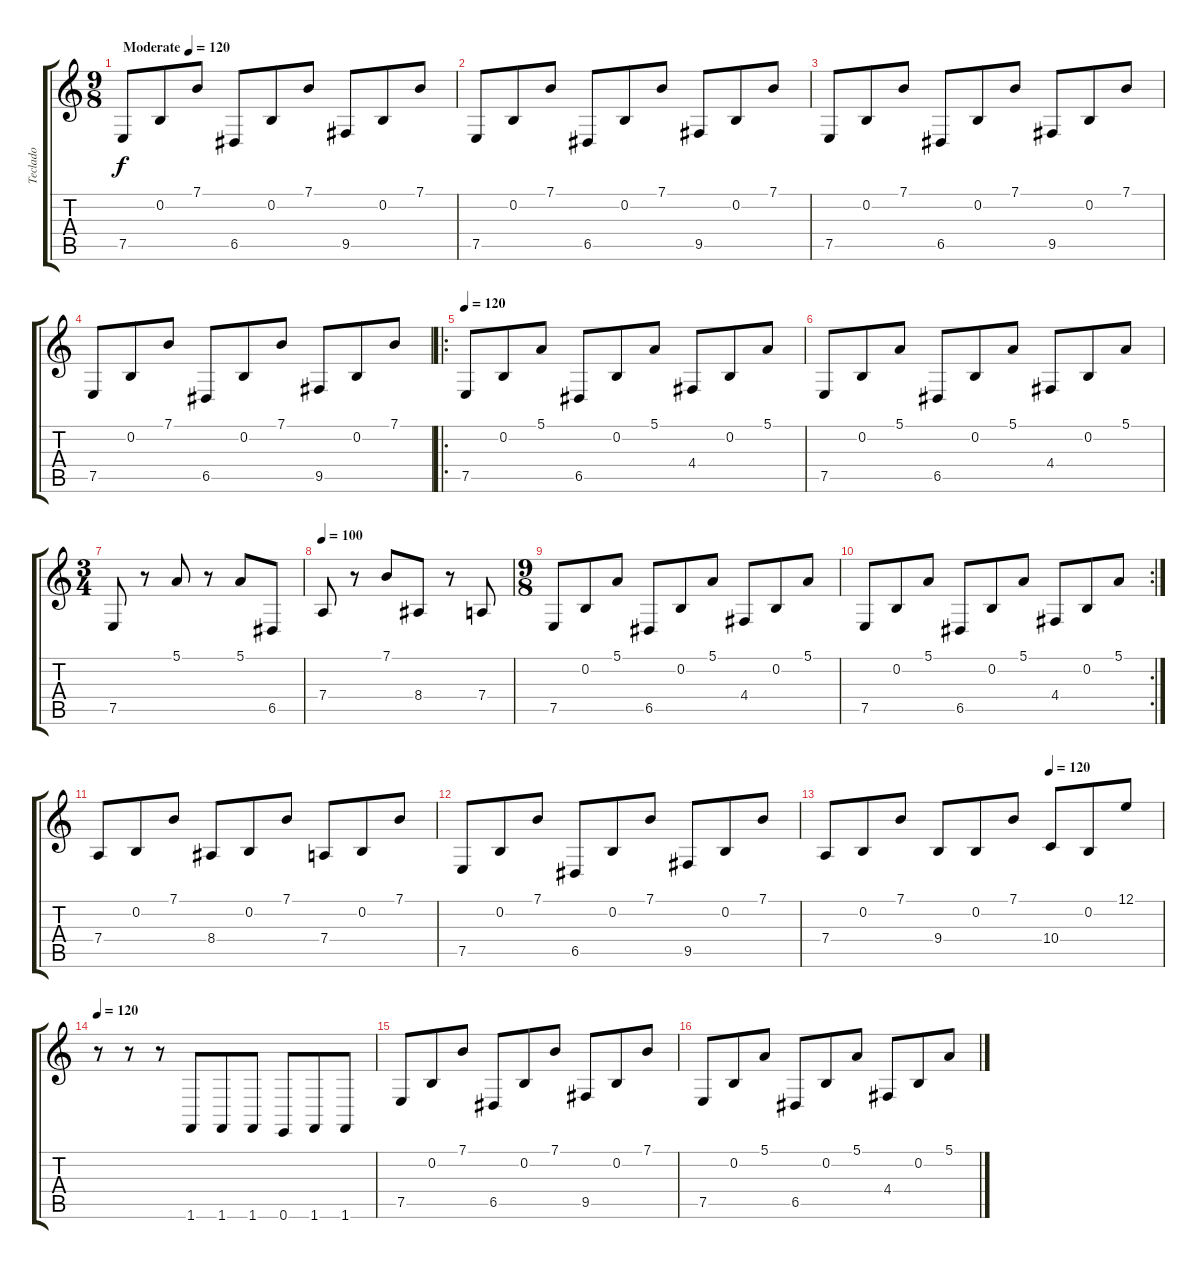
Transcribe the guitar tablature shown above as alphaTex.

\track ("Teclado" "Teclado") {instrument drawbarorgan}
\staff {score tabs}
\tuning (E4 B3 G3 D3 A2 E2) {hide}
\ts (9 8)
\tempo (120 "Moderate")
\clef g2
\ks c
7.5.8{dy f instrument drawbarorgan} 0.2.8 7.1.8 6.5.8 0.2.8 7.1.8 9.5.8 0.2.8 7.1.8 |
7.5.8 0.2.8 7.1.8 6.5.8 0.2.8 7.1.8 9.5.8 0.2.8 7.1.8 |
7.5.8 0.2.8 7.1.8 6.5.8 0.2.8 7.1.8 9.5.8 0.2.8 7.1.8 |
7.5.8 0.2.8 7.1.8 6.5.8 0.2.8 7.1.8 9.5.8 0.2.8 7.1.8 |
\ro
\tempo 120
7.5.8 0.2.8 5.1.8 6.5.8 0.2.8 5.1.8 4.4.8 0.2.8 5.1.8 |
7.5.8 0.2.8 5.1.8 6.5.8 0.2.8 5.1.8 4.4.8 0.2.8 5.1.8 |
\ts (3 4)
7.5.8 r.8 5.1.8 r.8 5.1.8 6.5.8 |
\tempo 100
7.4.8 r.8 7.1.8 8.4.8 r.8 7.4.8 |
\ts (9 8)
7.5.8 0.2.8 5.1.8 6.5.8 0.2.8 5.1.8 4.4.8 0.2.8 5.1.8 |
\rc 2
7.5.8 0.2.8 5.1.8 6.5.8 0.2.8 5.1.8 4.4.8 0.2.8 5.1.8 |
7.4.8 0.2.8 7.1.8 8.4.8 0.2.8 7.1.8 7.4.8 0.2.8 7.1.8 |
7.5.8 0.2.8 7.1.8 6.5.8 0.2.8 7.1.8 9.5.8 0.2.8 7.1.8 |
\tempo (120 0.6666666666666666)
7.4.8 0.2.8 7.1.8 9.4.8 0.2.8 7.1.8 10.4.8 0.2.8 12.1.8 |
\tempo 120
r.8 r.8 r.8 1.6.8 1.6.8 1.6.8 0.6.8 1.6.8 1.6.8 |
7.5.8 0.2.8 7.1.8 6.5.8 0.2.8 7.1.8 9.5.8 0.2.8 7.1.8 |
7.5.8 0.2.8 5.1.8 6.5.8 0.2.8 5.1.8 4.4.8 0.2.8 5.1.8
